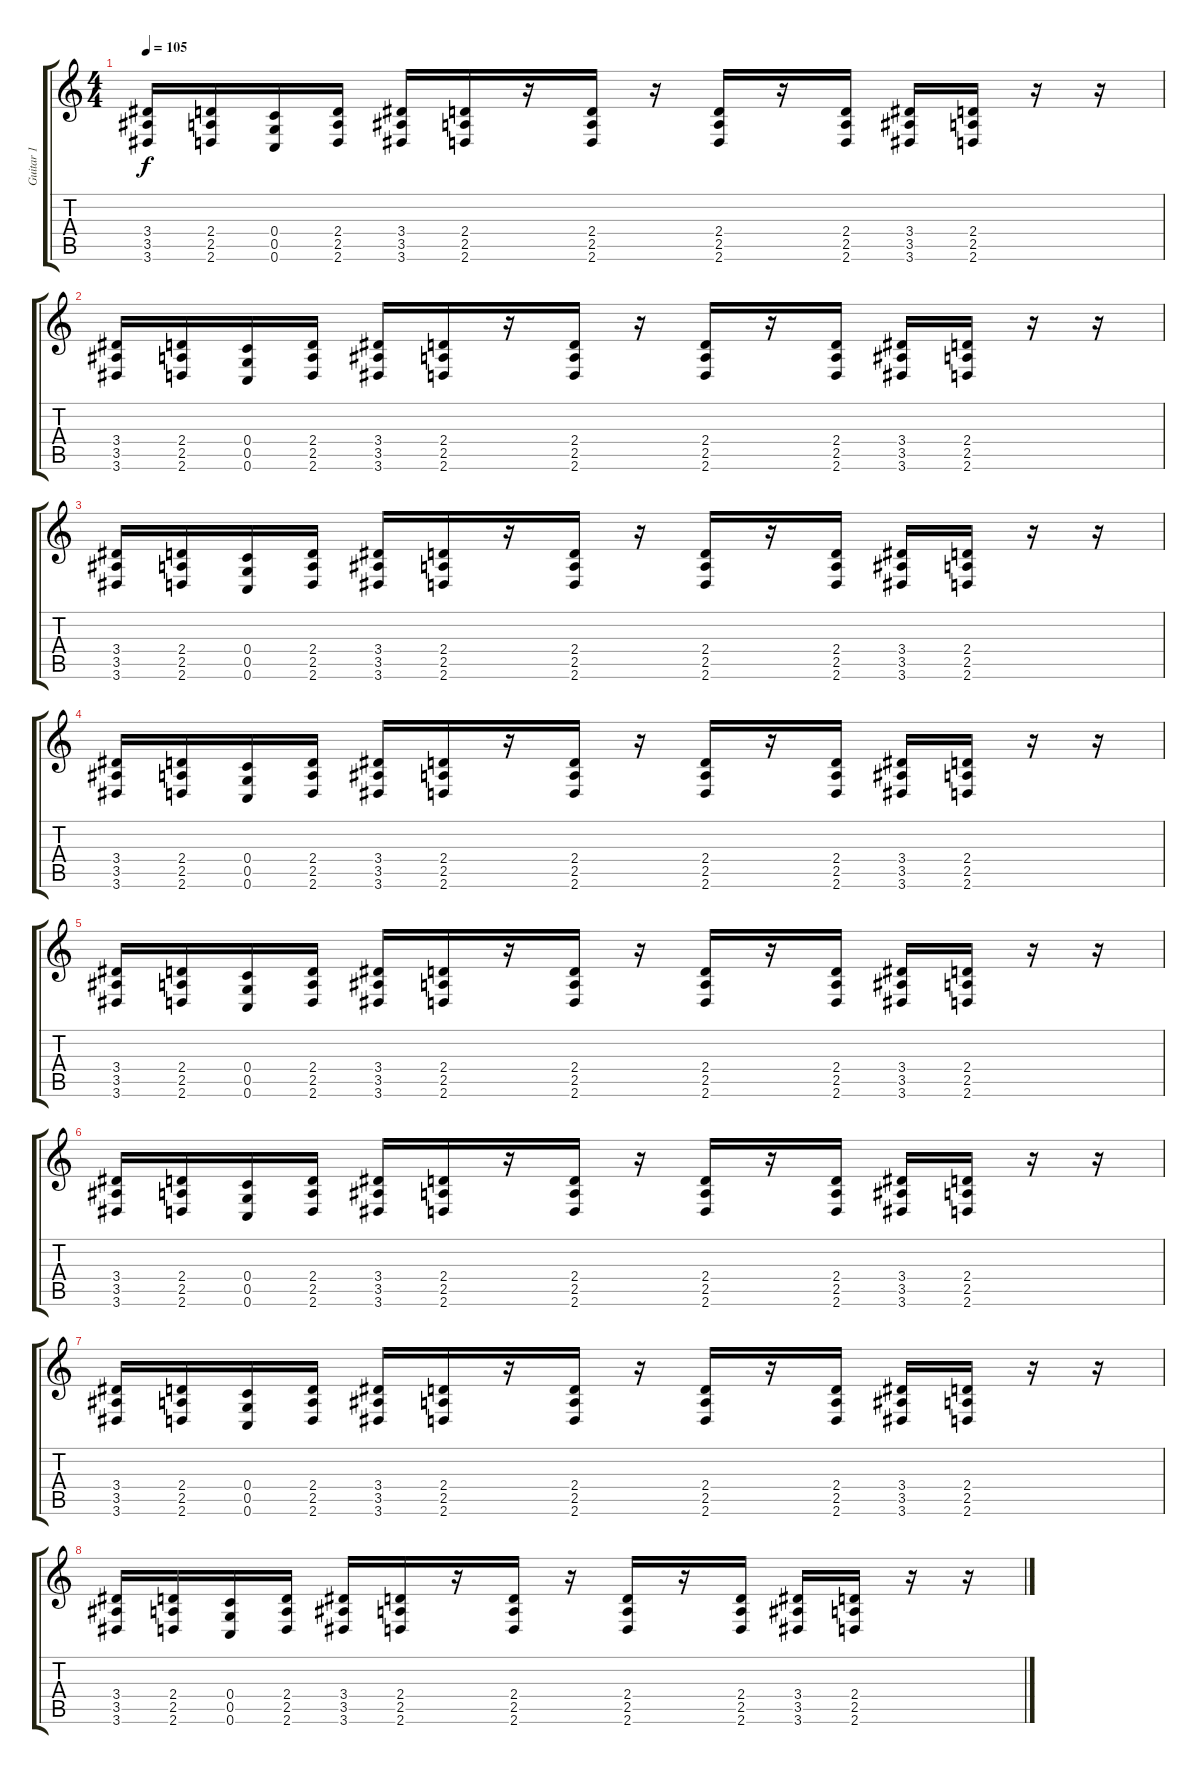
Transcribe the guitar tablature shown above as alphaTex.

\track ("Guitar 1" "Guitar 1") {instrument distortionguitar}
\staff {score tabs}
\tuning (D4 A3 F3 C3 G2 C2) {hide}
\ts (4 4)
\tempo 105
\clef g2
\ks c
(3.4 3.5 3.6).16{dy f} (2.4 2.5 2.6).16 (0.4 0.5 0.6).16 (2.4 2.5 2.6).16 (3.4 3.5 3.6).16 (2.4 2.5 2.6).16 r.16 (2.4 2.5 2.6).16 r.16 (2.4 2.5 2.6).16 r.16 (2.4 2.5 2.6).16 (3.4 3.5 3.6).16 (2.4 2.5 2.6).16 r.16 r.16 |
(3.4 3.5 3.6).16 (2.4 2.5 2.6).16 (0.4 0.5 0.6).16 (2.4 2.5 2.6).16 (3.4 3.5 3.6).16 (2.4 2.5 2.6).16 r.16 (2.4 2.5 2.6).16 r.16 (2.4 2.5 2.6).16 r.16 (2.4 2.5 2.6).16 (3.4 3.5 3.6).16 (2.4 2.5 2.6).16 r.16 r.16 |
(3.4 3.5 3.6).16 (2.4 2.5 2.6).16 (0.4 0.5 0.6).16 (2.4 2.5 2.6).16 (3.4 3.5 3.6).16 (2.4 2.5 2.6).16 r.16 (2.4 2.5 2.6).16 r.16 (2.4 2.5 2.6).16 r.16 (2.4 2.5 2.6).16 (3.4 3.5 3.6).16 (2.4 2.5 2.6).16 r.16 r.16 |
(3.4 3.5 3.6).16 (2.4 2.5 2.6).16 (0.4 0.5 0.6).16 (2.4 2.5 2.6).16 (3.4 3.5 3.6).16 (2.4 2.5 2.6).16 r.16 (2.4 2.5 2.6).16 r.16 (2.4 2.5 2.6).16 r.16 (2.4 2.5 2.6).16 (3.4 3.5 3.6).16 (2.4 2.5 2.6).16 r.16 r.16 |
(3.4 3.5 3.6).16 (2.4 2.5 2.6).16 (0.4 0.5 0.6).16 (2.4 2.5 2.6).16 (3.4 3.5 3.6).16 (2.4 2.5 2.6).16 r.16 (2.4 2.5 2.6).16 r.16 (2.4 2.5 2.6).16 r.16 (2.4 2.5 2.6).16 (3.4 3.5 3.6).16 (2.4 2.5 2.6).16 r.16 r.16 |
(3.4 3.5 3.6).16 (2.4 2.5 2.6).16 (0.4 0.5 0.6).16 (2.4 2.5 2.6).16 (3.4 3.5 3.6).16 (2.4 2.5 2.6).16 r.16 (2.4 2.5 2.6).16 r.16 (2.4 2.5 2.6).16 r.16 (2.4 2.5 2.6).16 (3.4 3.5 3.6).16 (2.4 2.5 2.6).16 r.16 r.16 |
(3.4 3.5 3.6).16 (2.4 2.5 2.6).16 (0.4 0.5 0.6).16 (2.4 2.5 2.6).16 (3.4 3.5 3.6).16 (2.4 2.5 2.6).16 r.16 (2.4 2.5 2.6).16 r.16 (2.4 2.5 2.6).16 r.16 (2.4 2.5 2.6).16 (3.4 3.5 3.6).16 (2.4 2.5 2.6).16 r.16 r.16 |
(3.4 3.5 3.6).16 (2.4 2.5 2.6).16 (0.4 0.5 0.6).16 (2.4 2.5 2.6).16 (3.4 3.5 3.6).16 (2.4 2.5 2.6).16 r.16 (2.4 2.5 2.6).16 r.16 (2.4 2.5 2.6).16 r.16 (2.4 2.5 2.6).16 (3.4 3.5 3.6).16 (2.4 2.5 2.6).16 r.16 r.16
